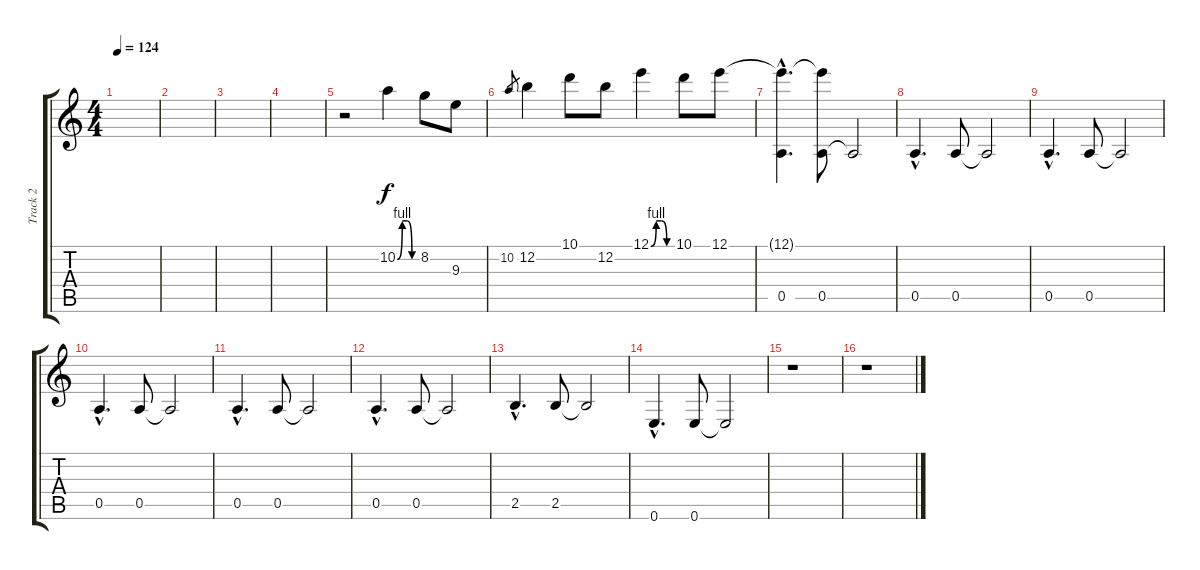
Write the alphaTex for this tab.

\track ("Track 2" "Track 2") {instrument electricguitarjazz}
\staff {score tabs}
\tuning (E4 B3 G3 D3 A2 E2) {hide}
\ts (4 4)
\tempo 124
\clef g2
\ks c
|
|
|
|
r.2 10.2{be (custom 0 0 15 4 30 4 45 0 60 0)}.4{volume 16} 8.2.8 9.3.8 |
10.2.8{gr} 12.2.4 10.1.8 12.2.8 12.1{be (custom 0 0 15 4 30 4 45 0 60 0)}.4 10.1.8 12.1.8 |
(12.1{hac t} 0.5{hac}).4{d} (12.1{t} 0.5).8 0.5{t}.2 |
0.5{hac}.4{d} 0.5.8 0.5{t}.2 |
0.5{hac}.4{d} 0.5.8 0.5{t}.2 |
0.5{hac}.4{d} 0.5.8 0.5{t}.2 |
0.5{hac}.4{d} 0.5.8 0.5{t}.2 |
0.5{hac}.4{d} 0.5.8 0.5{t}.2 |
2.5{hac}.4{d} 2.5.8 2.5{t}.2 |
0.6{hac}.4{d} 0.6.8 0.6{t}.2 |
r.1 |
r.1
